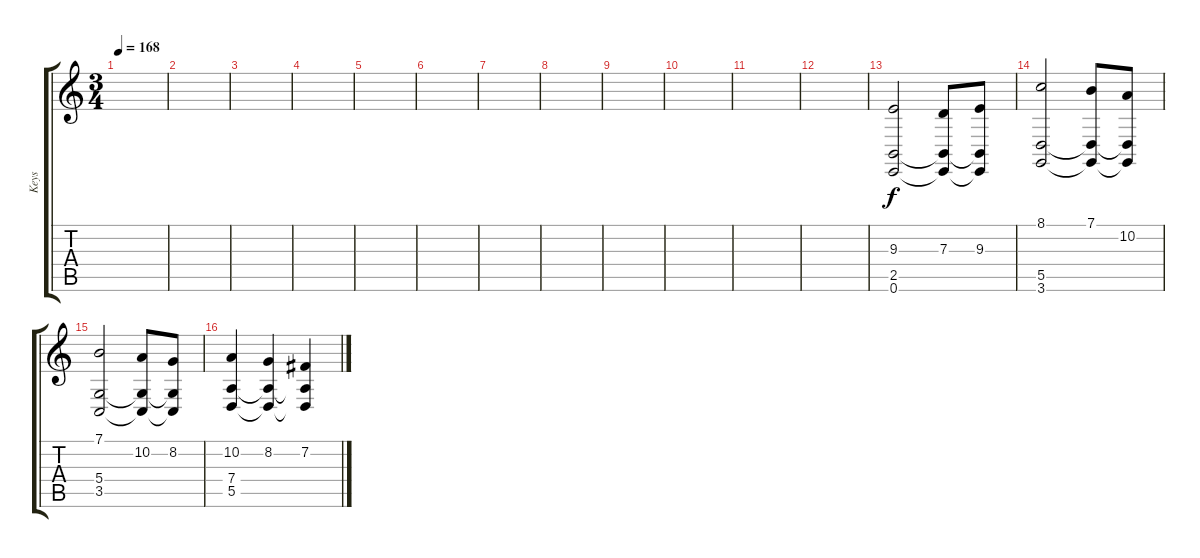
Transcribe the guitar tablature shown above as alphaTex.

\track ("Keys" "Keys") {instrument synthstrings1}
\staff {score tabs}
\tuning (E4 B3 G3 D3 A2 E2) {hide}
\ts (3 4)
\tempo 168
\clef g2
\ks c
|
|
|
|
|
|
|
|
|
|
|
|
(9.3 2.5 0.6).2{instrument stringensemble1} (7.3 2.5{t} 0.6{t}).8 (9.3 2.5{t} 0.6{t}).8 |
(8.1 5.5 3.6).2 (7.1 5.5{t} 3.6{t}).8 (10.2 5.5{t} 3.6{t}).8 |
(7.1 5.4 3.5).2 (10.2 5.4{t} 3.5{t}).8 (8.2 5.4{t} 3.5{t}).8 |
(10.2 7.4 5.5).4 (8.2 7.4{t} 5.5{t}).4 (7.2 7.4{t} 5.5{t}).4
